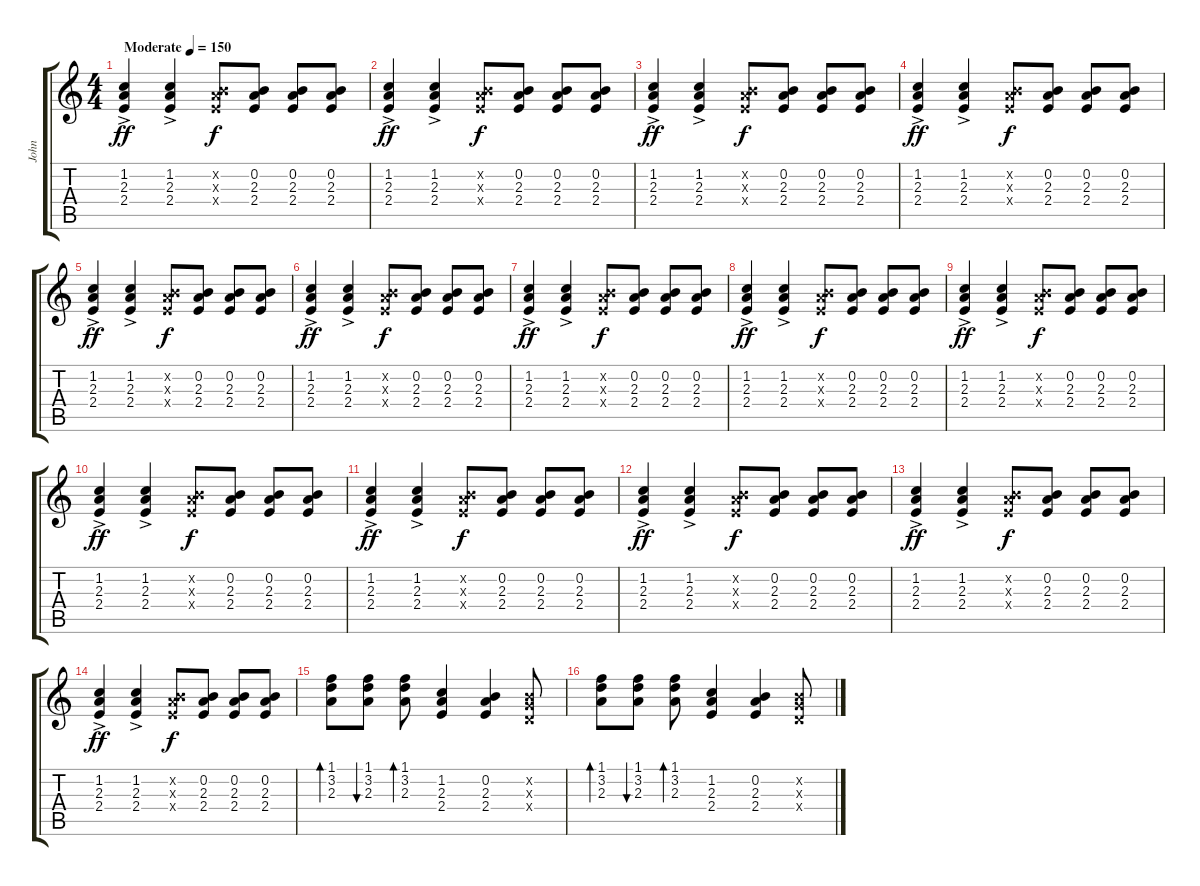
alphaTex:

\track ("John " "John ") {instrument electricguitarclean}
\staff {score tabs}
\tuning (E4 B3 G3 D3 A2 E2) {hide}
\ts (4 4)
\tempo (150 "Moderate")
\clef g2
\ks c
(1.2{ac} 2.3 2.4).4{dy ff instrument electricguitarclean} (1.2{ac} 2.3 2.4).4 (0.2{x} 2.3{x} 2.4{x}).8{dy f} (0.2 2.3 2.4).8 (0.2 2.3 2.4).8 (0.2 2.3 2.4).8 |
(1.2{ac} 2.3 2.4).4{dy ff} (1.2{ac} 2.3 2.4).4 (0.2{x} 2.3{x} 2.4{x}).8{dy f} (0.2 2.3 2.4).8 (0.2 2.3 2.4).8 (0.2 2.3 2.4).8 |
(1.2{ac} 2.3 2.4).4{dy ff} (1.2{ac} 2.3 2.4).4 (0.2{x} 2.3{x} 2.4{x}).8{dy f} (0.2 2.3 2.4).8 (0.2 2.3 2.4).8 (0.2 2.3 2.4).8 |
(1.2{ac} 2.3 2.4).4{dy ff} (1.2{ac} 2.3 2.4).4 (0.2{x} 2.3{x} 2.4{x}).8{dy f} (0.2 2.3 2.4).8 (0.2 2.3 2.4).8 (0.2 2.3 2.4).8 |
(1.2{ac} 2.3 2.4).4{dy ff} (1.2{ac} 2.3 2.4).4 (0.2{x} 2.3{x} 2.4{x}).8{dy f} (0.2 2.3 2.4).8 (0.2 2.3 2.4).8 (0.2 2.3 2.4).8 |
(1.2{ac} 2.3 2.4).4{dy ff} (1.2{ac} 2.3 2.4).4 (0.2{x} 2.3{x} 2.4{x}).8{dy f} (0.2 2.3 2.4).8 (0.2 2.3 2.4).8 (0.2 2.3 2.4).8 |
(1.2{ac} 2.3 2.4).4{dy ff} (1.2{ac} 2.3 2.4).4 (0.2{x} 2.3{x} 2.4{x}).8{dy f} (0.2 2.3 2.4).8 (0.2 2.3 2.4).8 (0.2 2.3 2.4).8 |
(1.2{ac} 2.3 2.4).4{dy ff} (1.2{ac} 2.3 2.4).4 (0.2{x} 2.3{x} 2.4{x}).8{dy f} (0.2 2.3 2.4).8 (0.2 2.3 2.4).8 (0.2 2.3 2.4).8 |
(1.2{ac} 2.3 2.4).4{dy ff} (1.2{ac} 2.3 2.4).4 (0.2{x} 2.3{x} 2.4{x}).8{dy f} (0.2 2.3 2.4).8 (0.2 2.3 2.4).8 (0.2 2.3 2.4).8 |
(1.2{ac} 2.3 2.4).4{dy ff} (1.2{ac} 2.3 2.4).4 (0.2{x} 2.3{x} 2.4{x}).8{dy f} (0.2 2.3 2.4).8 (0.2 2.3 2.4).8 (0.2 2.3 2.4).8 |
(1.2{ac} 2.3 2.4).4{dy ff} (1.2{ac} 2.3 2.4).4 (0.2{x} 2.3{x} 2.4{x}).8{dy f} (0.2 2.3 2.4).8 (0.2 2.3 2.4).8 (0.2 2.3 2.4).8 |
(1.2{ac} 2.3 2.4).4{dy ff} (1.2{ac} 2.3 2.4).4 (0.2{x} 2.3{x} 2.4{x}).8{dy f} (0.2 2.3 2.4).8 (0.2 2.3 2.4).8 (0.2 2.3 2.4).8 |
(1.2{ac} 2.3 2.4).4{dy ff} (1.2{ac} 2.3 2.4).4 (0.2{x} 2.3{x} 2.4{x}).8{dy f} (0.2 2.3 2.4).8 (0.2 2.3 2.4).8 (0.2 2.3 2.4).8 |
(1.2{ac} 2.3 2.4).4{dy ff} (1.2{ac} 2.3 2.4).4 (0.2{x} 2.3{x} 2.4{x}).8{dy f} (0.2 2.3 2.4).8 (0.2 2.3 2.4).8 (0.2 2.3 2.4).8 |
(1.1 3.2 2.3).8{bd 30} (1.1 3.2 2.3).8{bu 30} (1.1 3.2 2.3).8{bd 30} (1.2 2.3 2.4).4 (0.2 2.3 2.4).4 (0.2{x} 0.3{x} 0.4{x}).8 |
(1.1 3.2 2.3).8{bd 30} (1.1 3.2 2.3).8{bu 30} (1.1 3.2 2.3).8{bd 30} (1.2 2.3 2.4).4 (0.2 2.3 2.4).4 (0.2{x} 0.3{x} 0.4{x}).8
